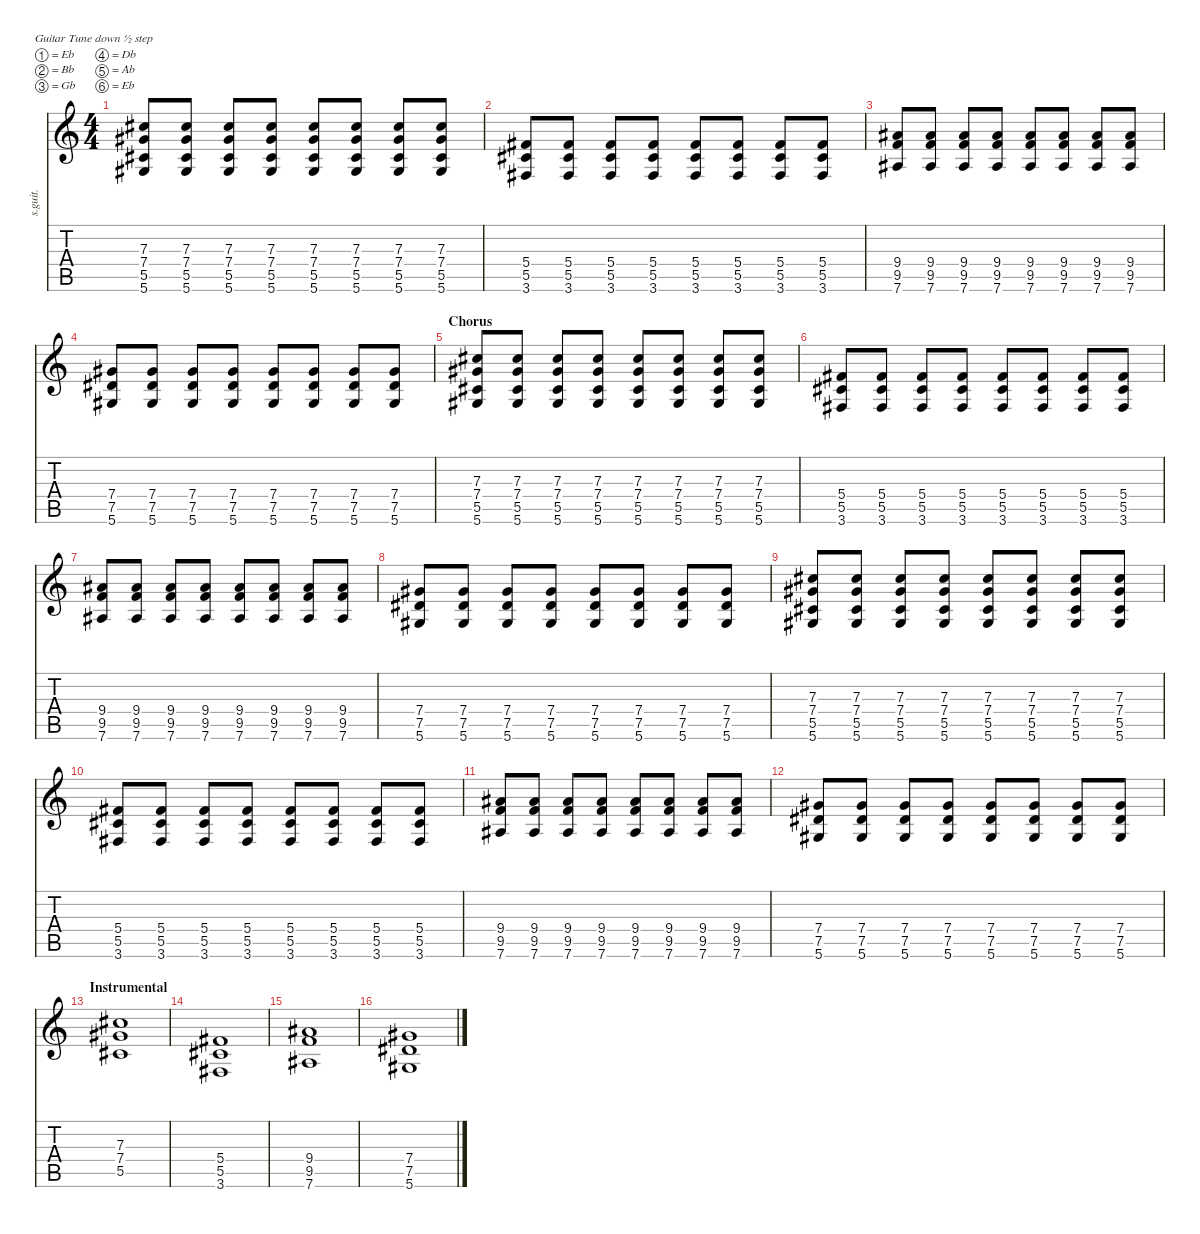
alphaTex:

\defaultSystemsLayout 4
\hideDynamics
\bracketExtendMode nobrackets
\track ("Dave Keuning - Rhythm Guitar" "s.guit.") {instrument overdrivenguitar}
\staff {score tabs}
\tuning (Eb4 Bb3 Gb3 Db3 Ab2 Eb2)
\ts (4 4)
\tempo (148 hide)
\clef g2
\ks c
(7.3{acc #} 7.4{acc #} 5.5{acc #} 5.6{acc #}).8{lyrics (0 "") lyrics (1 "") lyrics (2 "") lyrics (3 "") lyrics (4 "") dy f} (7.3{acc #} 7.4{acc #} 5.5{acc #} 5.6{acc #}).8{lyrics (0 "") lyrics (1 "") lyrics (2 "") lyrics (3 "") lyrics (4 "")} (7.3{acc #} 7.4{acc #} 5.5{acc #} 5.6{acc #}).8{lyrics (0 "") lyrics (1 "") lyrics (2 "") lyrics (3 "") lyrics (4 "")} (7.3{acc #} 7.4{acc #} 5.5{acc #} 5.6{acc #}).8{lyrics (0 "") lyrics (1 "") lyrics (2 "") lyrics (3 "") lyrics (4 "")} (7.3{acc #} 7.4{acc #} 5.5{acc #} 5.6{acc #}).8{lyrics (0 "") lyrics (1 "") lyrics (2 "") lyrics (3 "") lyrics (4 "")} (7.3{acc #} 7.4{acc #} 5.5{acc #} 5.6{acc #}).8{lyrics (0 "") lyrics (1 "") lyrics (2 "") lyrics (3 "") lyrics (4 "")} (7.3{acc #} 7.4{acc #} 5.5{acc #} 5.6{acc #}).8{lyrics (0 "") lyrics (1 "") lyrics (2 "") lyrics (3 "") lyrics (4 "")} (7.3{acc #} 7.4{acc #} 5.5{acc #} 5.6{acc #}).8{lyrics (0 "") lyrics (1 "") lyrics (2 "") lyrics (3 "") lyrics (4 "")} |
(5.4{acc #} 5.5{acc #} 3.6{acc #}).8{lyrics (0 "") lyrics (1 "") lyrics (2 "") lyrics (3 "") lyrics (4 "")} (5.4{acc #} 5.5{acc #} 3.6{acc #}).8{lyrics (0 "") lyrics (1 "") lyrics (2 "") lyrics (3 "") lyrics (4 "")} (5.4{acc #} 5.5{acc #} 3.6{acc #}).8{lyrics (0 "") lyrics (1 "") lyrics (2 "") lyrics (3 "") lyrics (4 "")} (5.4{acc #} 5.5{acc #} 3.6{acc #}).8{lyrics (0 "") lyrics (1 "") lyrics (2 "") lyrics (3 "") lyrics (4 "")} (5.4{acc #} 5.5{acc #} 3.6{acc #}).8{lyrics (0 "") lyrics (1 "") lyrics (2 "") lyrics (3 "") lyrics (4 "")} (5.4{acc #} 5.5{acc #} 3.6{acc #}).8{lyrics (0 "") lyrics (1 "") lyrics (2 "") lyrics (3 "") lyrics (4 "")} (5.4{acc #} 5.5{acc #} 3.6{acc #}).8{lyrics (0 "") lyrics (1 "") lyrics (2 "") lyrics (3 "") lyrics (4 "")} (5.4{acc #} 5.5{acc #} 3.6{acc #}).8{lyrics (0 "") lyrics (1 "") lyrics (2 "") lyrics (3 "") lyrics (4 "")} |
(9.4{acc #} 9.5 7.6{acc #}).8{lyrics (0 "") lyrics (1 "") lyrics (2 "") lyrics (3 "") lyrics (4 "")} (9.4{acc #} 9.5 7.6{acc #}).8{lyrics (0 "") lyrics (1 "") lyrics (2 "") lyrics (3 "") lyrics (4 "")} (9.4{acc #} 9.5 7.6{acc #}).8{lyrics (0 "") lyrics (1 "") lyrics (2 "") lyrics (3 "") lyrics (4 "")} (9.4{acc #} 9.5 7.6{acc #}).8{lyrics (0 "") lyrics (1 "") lyrics (2 "") lyrics (3 "") lyrics (4 "")} (9.4{acc #} 9.5 7.6{acc #}).8{lyrics (0 "") lyrics (1 "") lyrics (2 "") lyrics (3 "") lyrics (4 "")} (9.4{acc #} 9.5 7.6{acc #}).8{lyrics (0 "") lyrics (1 "") lyrics (2 "") lyrics (3 "") lyrics (4 "")} (9.4{acc #} 9.5 7.6{acc #}).8{lyrics (0 "") lyrics (1 "") lyrics (2 "") lyrics (3 "") lyrics (4 "")} (9.4{acc #} 9.5 7.6{acc #}).8{lyrics (0 "") lyrics (1 "") lyrics (2 "") lyrics (3 "") lyrics (4 "")} |
(7.4{acc #} 7.5{acc #} 5.6{acc #}).8{lyrics (0 "") lyrics (1 "") lyrics (2 "") lyrics (3 "") lyrics (4 "")} (7.4{acc #} 7.5{acc #} 5.6{acc #}).8{lyrics (0 "") lyrics (1 "") lyrics (2 "") lyrics (3 "") lyrics (4 "")} (7.4{acc #} 7.5{acc #} 5.6{acc #}).8{lyrics (0 "") lyrics (1 "") lyrics (2 "") lyrics (3 "") lyrics (4 "")} (7.4{acc #} 7.5{acc #} 5.6{acc #}).8{lyrics (0 "") lyrics (1 "") lyrics (2 "") lyrics (3 "") lyrics (4 "")} (7.4{acc #} 7.5{acc #} 5.6{acc #}).8{lyrics (0 "") lyrics (1 "") lyrics (2 "") lyrics (3 "") lyrics (4 "")} (7.4{acc #} 7.5{acc #} 5.6{acc #}).8{lyrics (0 "") lyrics (1 "") lyrics (2 "") lyrics (3 "") lyrics (4 "")} (7.4{acc #} 7.5{acc #} 5.6{acc #}).8{lyrics (0 "") lyrics (1 "") lyrics (2 "") lyrics (3 "") lyrics (4 "")} (7.4{acc #} 7.5{acc #} 5.6{acc #}).8{lyrics (0 "") lyrics (1 "") lyrics (2 "") lyrics (3 "") lyrics (4 "")} |
\section ("" "Chorus")
(7.3{acc #} 7.4{acc #} 5.5{acc #} 5.6{acc #}).8{lyrics (0 "") lyrics (1 "") lyrics (2 "") lyrics (3 "") lyrics (4 "")} (7.3{acc #} 7.4{acc #} 5.5{acc #} 5.6{acc #}).8{lyrics (0 "") lyrics (1 "") lyrics (2 "") lyrics (3 "") lyrics (4 "")} (7.3{acc #} 7.4{acc #} 5.5{acc #} 5.6{acc #}).8{lyrics (0 "") lyrics (1 "") lyrics (2 "") lyrics (3 "") lyrics (4 "")} (7.3{acc #} 7.4{acc #} 5.5{acc #} 5.6{acc #}).8{lyrics (0 "") lyrics (1 "") lyrics (2 "") lyrics (3 "") lyrics (4 "")} (7.3{acc #} 7.4{acc #} 5.5{acc #} 5.6{acc #}).8{lyrics (0 "") lyrics (1 "") lyrics (2 "") lyrics (3 "") lyrics (4 "")} (7.3{acc #} 7.4{acc #} 5.5{acc #} 5.6{acc #}).8{lyrics (0 "") lyrics (1 "") lyrics (2 "") lyrics (3 "") lyrics (4 "")} (7.3{acc #} 7.4{acc #} 5.5{acc #} 5.6{acc #}).8{lyrics (0 "") lyrics (1 "") lyrics (2 "") lyrics (3 "") lyrics (4 "")} (7.3{acc #} 7.4{acc #} 5.5{acc #} 5.6{acc #}).8{lyrics (0 "") lyrics (1 "") lyrics (2 "") lyrics (3 "") lyrics (4 "")} |
(5.4{acc #} 5.5{acc #} 3.6{acc #}).8{lyrics (0 "") lyrics (1 "") lyrics (2 "") lyrics (3 "") lyrics (4 "")} (5.4{acc #} 5.5{acc #} 3.6{acc #}).8{lyrics (0 "") lyrics (1 "") lyrics (2 "") lyrics (3 "") lyrics (4 "")} (5.4{acc #} 5.5{acc #} 3.6{acc #}).8{lyrics (0 "") lyrics (1 "") lyrics (2 "") lyrics (3 "") lyrics (4 "")} (5.4{acc #} 5.5{acc #} 3.6{acc #}).8{lyrics (0 "") lyrics (1 "") lyrics (2 "") lyrics (3 "") lyrics (4 "")} (5.4{acc #} 5.5{acc #} 3.6{acc #}).8{lyrics (0 "") lyrics (1 "") lyrics (2 "") lyrics (3 "") lyrics (4 "")} (5.4{acc #} 5.5{acc #} 3.6{acc #}).8{lyrics (0 "") lyrics (1 "") lyrics (2 "") lyrics (3 "") lyrics (4 "")} (5.4{acc #} 5.5{acc #} 3.6{acc #}).8{lyrics (0 "") lyrics (1 "") lyrics (2 "") lyrics (3 "") lyrics (4 "")} (5.4{acc #} 5.5{acc #} 3.6{acc #}).8{lyrics (0 "") lyrics (1 "") lyrics (2 "") lyrics (3 "") lyrics (4 "")} |
(9.4{acc #} 9.5 7.6{acc #}).8{lyrics (0 "") lyrics (1 "") lyrics (2 "") lyrics (3 "") lyrics (4 "")} (9.4{acc #} 9.5 7.6{acc #}).8{lyrics (0 "") lyrics (1 "") lyrics (2 "") lyrics (3 "") lyrics (4 "")} (9.4{acc #} 9.5 7.6{acc #}).8{lyrics (0 "") lyrics (1 "") lyrics (2 "") lyrics (3 "") lyrics (4 "")} (9.4{acc #} 9.5 7.6{acc #}).8{lyrics (0 "") lyrics (1 "") lyrics (2 "") lyrics (3 "") lyrics (4 "")} (9.4{acc #} 9.5 7.6{acc #}).8{lyrics (0 "") lyrics (1 "") lyrics (2 "") lyrics (3 "") lyrics (4 "")} (9.4{acc #} 9.5 7.6{acc #}).8{lyrics (0 "") lyrics (1 "") lyrics (2 "") lyrics (3 "") lyrics (4 "")} (9.4{acc #} 9.5 7.6{acc #}).8{lyrics (0 "") lyrics (1 "") lyrics (2 "") lyrics (3 "") lyrics (4 "")} (9.4{acc #} 9.5 7.6{acc #}).8{lyrics (0 "") lyrics (1 "") lyrics (2 "") lyrics (3 "") lyrics (4 "")} |
(7.4{acc #} 7.5{acc #} 5.6{acc #}).8{lyrics (0 "") lyrics (1 "") lyrics (2 "") lyrics (3 "") lyrics (4 "")} (7.4{acc #} 7.5{acc #} 5.6{acc #}).8{lyrics (0 "") lyrics (1 "") lyrics (2 "") lyrics (3 "") lyrics (4 "")} (7.4{acc #} 7.5{acc #} 5.6{acc #}).8{lyrics (0 "") lyrics (1 "") lyrics (2 "") lyrics (3 "") lyrics (4 "")} (7.4{acc #} 7.5{acc #} 5.6{acc #}).8{lyrics (0 "") lyrics (1 "") lyrics (2 "") lyrics (3 "") lyrics (4 "")} (7.4{acc #} 7.5{acc #} 5.6{acc #}).8{lyrics (0 "") lyrics (1 "") lyrics (2 "") lyrics (3 "") lyrics (4 "")} (7.4{acc #} 7.5{acc #} 5.6{acc #}).8{lyrics (0 "") lyrics (1 "") lyrics (2 "") lyrics (3 "") lyrics (4 "")} (7.4{acc #} 7.5{acc #} 5.6{acc #}).8{lyrics (0 "") lyrics (1 "") lyrics (2 "") lyrics (3 "") lyrics (4 "")} (7.4{acc #} 7.5{acc #} 5.6{acc #}).8{lyrics (0 "") lyrics (1 "") lyrics (2 "") lyrics (3 "") lyrics (4 "")} |
(7.3{acc #} 7.4{acc #} 5.5{acc #} 5.6{acc #}).8{lyrics (0 "") lyrics (1 "") lyrics (2 "") lyrics (3 "") lyrics (4 "")} (7.3{acc #} 7.4{acc #} 5.5{acc #} 5.6{acc #}).8{lyrics (0 "") lyrics (1 "") lyrics (2 "") lyrics (3 "") lyrics (4 "")} (7.3{acc #} 7.4{acc #} 5.5{acc #} 5.6{acc #}).8{lyrics (0 "") lyrics (1 "") lyrics (2 "") lyrics (3 "") lyrics (4 "")} (7.3{acc #} 7.4{acc #} 5.5{acc #} 5.6{acc #}).8{lyrics (0 "") lyrics (1 "") lyrics (2 "") lyrics (3 "") lyrics (4 "")} (7.3{acc #} 7.4{acc #} 5.5{acc #} 5.6{acc #}).8{lyrics (0 "") lyrics (1 "") lyrics (2 "") lyrics (3 "") lyrics (4 "")} (7.3{acc #} 7.4{acc #} 5.5{acc #} 5.6{acc #}).8{lyrics (0 "") lyrics (1 "") lyrics (2 "") lyrics (3 "") lyrics (4 "")} (7.3{acc #} 7.4{acc #} 5.5{acc #} 5.6{acc #}).8{lyrics (0 "") lyrics (1 "") lyrics (2 "") lyrics (3 "") lyrics (4 "")} (7.3{acc #} 7.4{acc #} 5.5{acc #} 5.6{acc #}).8{lyrics (0 "") lyrics (1 "") lyrics (2 "") lyrics (3 "") lyrics (4 "")} |
(5.4{acc #} 5.5{acc #} 3.6{acc #}).8{lyrics (0 "") lyrics (1 "") lyrics (2 "") lyrics (3 "") lyrics (4 "")} (5.4{acc #} 5.5{acc #} 3.6{acc #}).8{lyrics (0 "") lyrics (1 "") lyrics (2 "") lyrics (3 "") lyrics (4 "")} (5.4{acc #} 5.5{acc #} 3.6{acc #}).8{lyrics (0 "") lyrics (1 "") lyrics (2 "") lyrics (3 "") lyrics (4 "")} (5.4{acc #} 5.5{acc #} 3.6{acc #}).8{lyrics (0 "") lyrics (1 "") lyrics (2 "") lyrics (3 "") lyrics (4 "")} (5.4{acc #} 5.5{acc #} 3.6{acc #}).8{lyrics (0 "") lyrics (1 "") lyrics (2 "") lyrics (3 "") lyrics (4 "")} (5.4{acc #} 5.5{acc #} 3.6{acc #}).8{lyrics (0 "") lyrics (1 "") lyrics (2 "") lyrics (3 "") lyrics (4 "")} (5.4{acc #} 5.5{acc #} 3.6{acc #}).8{lyrics (0 "") lyrics (1 "") lyrics (2 "") lyrics (3 "") lyrics (4 "")} (5.4{acc #} 5.5{acc #} 3.6{acc #}).8{lyrics (0 "") lyrics (1 "") lyrics (2 "") lyrics (3 "") lyrics (4 "")} |
(9.4{acc #} 9.5 7.6{acc #}).8{lyrics (0 "") lyrics (1 "") lyrics (2 "") lyrics (3 "") lyrics (4 "")} (9.4{acc #} 9.5 7.6{acc #}).8{lyrics (0 "") lyrics (1 "") lyrics (2 "") lyrics (3 "") lyrics (4 "")} (9.4{acc #} 9.5 7.6{acc #}).8{lyrics (0 "") lyrics (1 "") lyrics (2 "") lyrics (3 "") lyrics (4 "")} (9.4{acc #} 9.5 7.6{acc #}).8{lyrics (0 "") lyrics (1 "") lyrics (2 "") lyrics (3 "") lyrics (4 "")} (9.4{acc #} 9.5 7.6{acc #}).8{lyrics (0 "") lyrics (1 "") lyrics (2 "") lyrics (3 "") lyrics (4 "")} (9.4{acc #} 9.5 7.6{acc #}).8{lyrics (0 "") lyrics (1 "") lyrics (2 "") lyrics (3 "") lyrics (4 "")} (9.4{acc #} 9.5 7.6{acc #}).8{lyrics (0 "") lyrics (1 "") lyrics (2 "") lyrics (3 "") lyrics (4 "")} (9.4{acc #} 9.5 7.6{acc #}).8{lyrics (0 "") lyrics (1 "") lyrics (2 "") lyrics (3 "") lyrics (4 "")} |
(7.4{acc #} 7.5{acc #} 5.6{acc #}).8{lyrics (0 "") lyrics (1 "") lyrics (2 "") lyrics (3 "") lyrics (4 "")} (7.4{acc #} 7.5{acc #} 5.6{acc #}).8{lyrics (0 "") lyrics (1 "") lyrics (2 "") lyrics (3 "") lyrics (4 "")} (7.4{acc #} 7.5{acc #} 5.6{acc #}).8{lyrics (0 "") lyrics (1 "") lyrics (2 "") lyrics (3 "") lyrics (4 "")} (7.4{acc #} 7.5{acc #} 5.6{acc #}).8{lyrics (0 "") lyrics (1 "") lyrics (2 "") lyrics (3 "") lyrics (4 "")} (7.4{acc #} 7.5{acc #} 5.6{acc #}).8{lyrics (0 "") lyrics (1 "") lyrics (2 "") lyrics (3 "") lyrics (4 "")} (7.4{acc #} 7.5{acc #} 5.6{acc #}).8{lyrics (0 "") lyrics (1 "") lyrics (2 "") lyrics (3 "") lyrics (4 "")} (7.4{acc #} 7.5{acc #} 5.6{acc #}).8{lyrics (0 "") lyrics (1 "") lyrics (2 "") lyrics (3 "") lyrics (4 "")} (7.4{acc #} 7.5{acc #} 5.6{acc #}).8{lyrics (0 "") lyrics (1 "") lyrics (2 "") lyrics (3 "") lyrics (4 "")} |
\section ("" "Instrumental")
(7.3{acc #} 7.4{acc #} 5.5{acc #}).1{lyrics (0 "") lyrics (1 "") lyrics (2 "") lyrics (3 "") lyrics (4 "")} |
(5.4{acc #} 5.5{acc #} 3.6{acc #}).1{lyrics (0 "") lyrics (1 "") lyrics (2 "") lyrics (3 "") lyrics (4 "")} |
(9.4{acc #} 9.5 7.6{acc #}).1{lyrics (0 "") lyrics (1 "") lyrics (2 "") lyrics (3 "") lyrics (4 "")} |
(7.4{acc #} 7.5{acc #} 5.6{acc #}).1{lyrics (0 "") lyrics (1 "") lyrics (2 "") lyrics (3 "") lyrics (4 "")}
